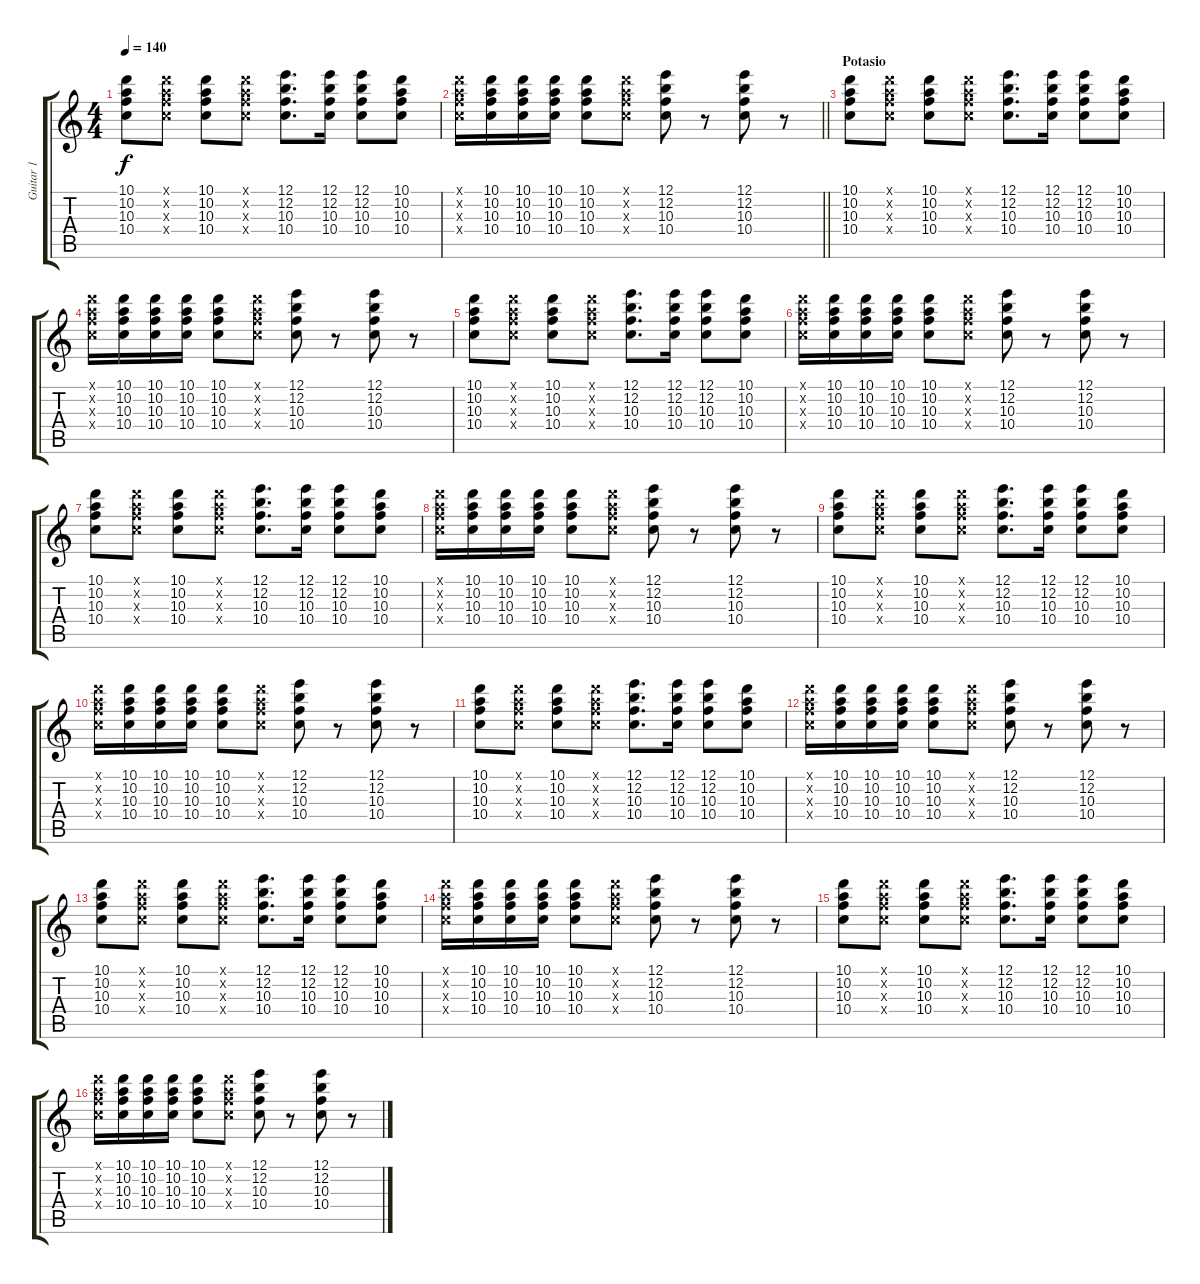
\track ("Guitar 1" "Guitar 1") {instrument electricguitarjazz}
\staff {score tabs}
\tuning (E4 B3 G3 D3 A2 E2) {hide}
\ts (4 4)
\tempo 140
\clef g2
\ks c
(10.1 10.2 10.3 10.4).8{dy f} (10.1{x} 10.2{x} 10.3{x} 10.4{x}).8 (10.1 10.2 10.3 10.4).8 (10.1{x} 10.2{x} 10.3{x} 10.4{x}).8 (12.1 12.2 10.3 10.4).8{d} (12.1 12.2 10.3 10.4).16 (12.1 12.2 10.3 10.4).8 (10.1 10.2 10.3 10.4).8 |
\barLineRight lightlight
(10.1{x} 10.2{x} 10.3{x} 10.4{x}).16 (10.1 10.2 10.3 10.4).16 (10.1 10.2 10.3 10.4).16 (10.1 10.2 10.3 10.4).16 (10.1 10.2 10.3 10.4).8 (10.1{x} 10.2{x} 10.3{x} 10.4{x}).8 (12.1 12.2 10.3 10.4).8 r.8 (12.1 12.2 10.3 10.4).8 r.8 |
\section ("" "Potasio")
(10.1 10.2 10.3 10.4).8 (10.1{x} 10.2{x} 10.3{x} 10.4{x}).8 (10.1 10.2 10.3 10.4).8 (10.1{x} 10.2{x} 10.3{x} 10.4{x}).8 (12.1 12.2 10.3 10.4).8{d} (12.1 12.2 10.3 10.4).16 (12.1 12.2 10.3 10.4).8 (10.1 10.2 10.3 10.4).8 |
(10.1{x} 10.2{x} 10.3{x} 10.4{x}).16 (10.1 10.2 10.3 10.4).16 (10.1 10.2 10.3 10.4).16 (10.1 10.2 10.3 10.4).16 (10.1 10.2 10.3 10.4).8 (10.1{x} 10.2{x} 10.3{x} 10.4{x}).8 (12.1 12.2 10.3 10.4).8 r.8 (12.1 12.2 10.3 10.4).8 r.8 |
(10.1 10.2 10.3 10.4).8 (10.1{x} 10.2{x} 10.3{x} 10.4{x}).8 (10.1 10.2 10.3 10.4).8 (10.1{x} 10.2{x} 10.3{x} 10.4{x}).8 (12.1 12.2 10.3 10.4).8{d} (12.1 12.2 10.3 10.4).16 (12.1 12.2 10.3 10.4).8 (10.1 10.2 10.3 10.4).8 |
(10.1{x} 10.2{x} 10.3{x} 10.4{x}).16 (10.1 10.2 10.3 10.4).16 (10.1 10.2 10.3 10.4).16 (10.1 10.2 10.3 10.4).16 (10.1 10.2 10.3 10.4).8 (10.1{x} 10.2{x} 10.3{x} 10.4{x}).8 (12.1 12.2 10.3 10.4).8 r.8 (12.1 12.2 10.3 10.4).8 r.8 |
(10.1 10.2 10.3 10.4).8 (10.1{x} 10.2{x} 10.3{x} 10.4{x}).8 (10.1 10.2 10.3 10.4).8 (10.1{x} 10.2{x} 10.3{x} 10.4{x}).8 (12.1 12.2 10.3 10.4).8{d} (12.1 12.2 10.3 10.4).16 (12.1 12.2 10.3 10.4).8 (10.1 10.2 10.3 10.4).8 |
(10.1{x} 10.2{x} 10.3{x} 10.4{x}).16 (10.1 10.2 10.3 10.4).16 (10.1 10.2 10.3 10.4).16 (10.1 10.2 10.3 10.4).16 (10.1 10.2 10.3 10.4).8 (10.1{x} 10.2{x} 10.3{x} 10.4{x}).8 (12.1 12.2 10.3 10.4).8 r.8 (12.1 12.2 10.3 10.4).8 r.8 |
(10.1 10.2 10.3 10.4).8 (10.1{x} 10.2{x} 10.3{x} 10.4{x}).8 (10.1 10.2 10.3 10.4).8 (10.1{x} 10.2{x} 10.3{x} 10.4{x}).8 (12.1 12.2 10.3 10.4).8{d} (12.1 12.2 10.3 10.4).16 (12.1 12.2 10.3 10.4).8 (10.1 10.2 10.3 10.4).8 |
(10.1{x} 10.2{x} 10.3{x} 10.4{x}).16 (10.1 10.2 10.3 10.4).16 (10.1 10.2 10.3 10.4).16 (10.1 10.2 10.3 10.4).16 (10.1 10.2 10.3 10.4).8 (10.1{x} 10.2{x} 10.3{x} 10.4{x}).8 (12.1 12.2 10.3 10.4).8 r.8 (12.1 12.2 10.3 10.4).8 r.8 |
(10.1 10.2 10.3 10.4).8 (10.1{x} 10.2{x} 10.3{x} 10.4{x}).8 (10.1 10.2 10.3 10.4).8 (10.1{x} 10.2{x} 10.3{x} 10.4{x}).8 (12.1 12.2 10.3 10.4).8{d} (12.1 12.2 10.3 10.4).16 (12.1 12.2 10.3 10.4).8 (10.1 10.2 10.3 10.4).8 |
(10.1{x} 10.2{x} 10.3{x} 10.4{x}).16 (10.1 10.2 10.3 10.4).16 (10.1 10.2 10.3 10.4).16 (10.1 10.2 10.3 10.4).16 (10.1 10.2 10.3 10.4).8 (10.1{x} 10.2{x} 10.3{x} 10.4{x}).8 (12.1 12.2 10.3 10.4).8 r.8 (12.1 12.2 10.3 10.4).8 r.8 |
(10.1 10.2 10.3 10.4).8 (10.1{x} 10.2{x} 10.3{x} 10.4{x}).8 (10.1 10.2 10.3 10.4).8 (10.1{x} 10.2{x} 10.3{x} 10.4{x}).8 (12.1 12.2 10.3 10.4).8{d} (12.1 12.2 10.3 10.4).16 (12.1 12.2 10.3 10.4).8 (10.1 10.2 10.3 10.4).8 |
(10.1{x} 10.2{x} 10.3{x} 10.4{x}).16 (10.1 10.2 10.3 10.4).16 (10.1 10.2 10.3 10.4).16 (10.1 10.2 10.3 10.4).16 (10.1 10.2 10.3 10.4).8 (10.1{x} 10.2{x} 10.3{x} 10.4{x}).8 (12.1 12.2 10.3 10.4).8 r.8 (12.1 12.2 10.3 10.4).8 r.8 |
(10.1 10.2 10.3 10.4).8 (10.1{x} 10.2{x} 10.3{x} 10.4{x}).8 (10.1 10.2 10.3 10.4).8 (10.1{x} 10.2{x} 10.3{x} 10.4{x}).8 (12.1 12.2 10.3 10.4).8{d} (12.1 12.2 10.3 10.4).16 (12.1 12.2 10.3 10.4).8 (10.1 10.2 10.3 10.4).8 |
(10.1{x} 10.2{x} 10.3{x} 10.4{x}).16 (10.1 10.2 10.3 10.4).16 (10.1 10.2 10.3 10.4).16 (10.1 10.2 10.3 10.4).16 (10.1 10.2 10.3 10.4).8 (10.1{x} 10.2{x} 10.3{x} 10.4{x}).8 (12.1 12.2 10.3 10.4).8 r.8 (12.1 12.2 10.3 10.4).8 r.8
